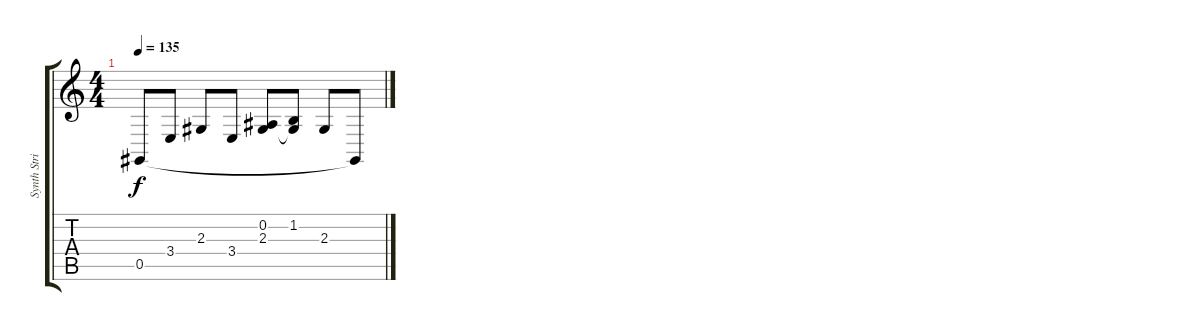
\track ("Synth Strings" "Synth Stri") {instrument stringensemble1}
\staff {score tabs}
\tuning (Eb4 Bb3 Gb3 Db3 Ab2 Eb2) {hide}
\ts (4 4)
\tempo 135
\clef g2
\ks c
0.5.8{dy f} 3.4.8 2.3.8 3.4.8 (0.2 2.3).8 (1.2 2.3{t}).8 2.3.8 0.5{t}.8
